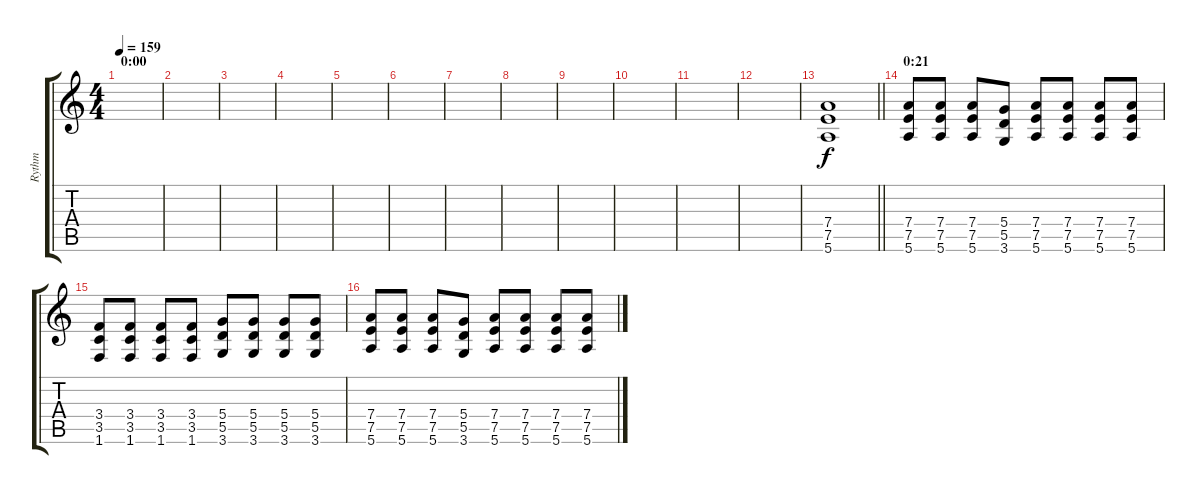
\track ("Rythm" "Rythm") {instrument distortionguitar}
\staff {score tabs}
\tuning (E4 B3 G3 D3 A2 E2) {hide}
\ts (4 4)
\section ("" "0:00")
\tempo 159
\clef g2
\ks c
|
|
|
|
|
|
|
|
|
|
|
|
\barLineRight lightlight
(7.4 7.5 5.6).1{volume 13} |
\section ("" "0:21")
(7.4 7.5 5.6).8{volume 11} (7.4 7.5 5.6).8 (7.4 7.5 5.6).8 (5.4 5.5 3.6).8 (7.4 7.5 5.6).8 (7.4 7.5 5.6).8 (7.4 7.5 5.6).8 (7.4 7.5 5.6).8 |
(3.4 3.5 1.6).8 (3.4 3.5 1.6).8 (3.4 3.5 1.6).8 (3.4 3.5 1.6).8 (5.4 5.5 3.6).8 (5.4 5.5 3.6).8 (5.4 5.5 3.6).8 (5.4 5.5 3.6).8 |
(7.4 7.5 5.6).8 (7.4 7.5 5.6).8 (7.4 7.5 5.6).8 (5.4 5.5 3.6).8 (7.4 7.5 5.6).8 (7.4 7.5 5.6).8 (7.4 7.5 5.6).8 (7.4 7.5 5.6).8
